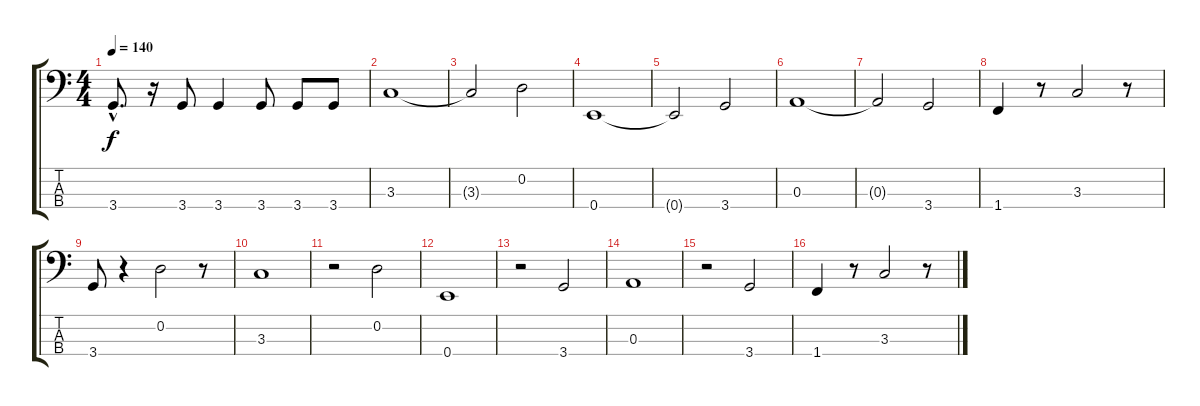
\track "" {instrument electricbassfinger}
\staff {score tabs}
\tuning (G2 D2 A1 E1) {hide}
\ts (4 4)
\tempo 140
\clef f4
\ks c
3.4{hac}.8{d dy f} r.16 3.4.8 3.4.4 3.4.8 3.4.8 3.4.8 |
3.3.1 |
3.3{t}.2 0.2.2 |
0.4.1 |
0.4{t}.2 3.4.2 |
0.3.1 |
0.3{t}.2 3.4.2 |
1.4.4 r.8 3.3.2 r.8 |
3.4.8 r.4 0.2.2 r.8 |
3.3.1 |
r.2 0.2.2 |
0.4.1 |
r.2 3.4.2 |
0.3.1 |
r.2 3.4.2 |
1.4.4 r.8 3.3.2 r.8
